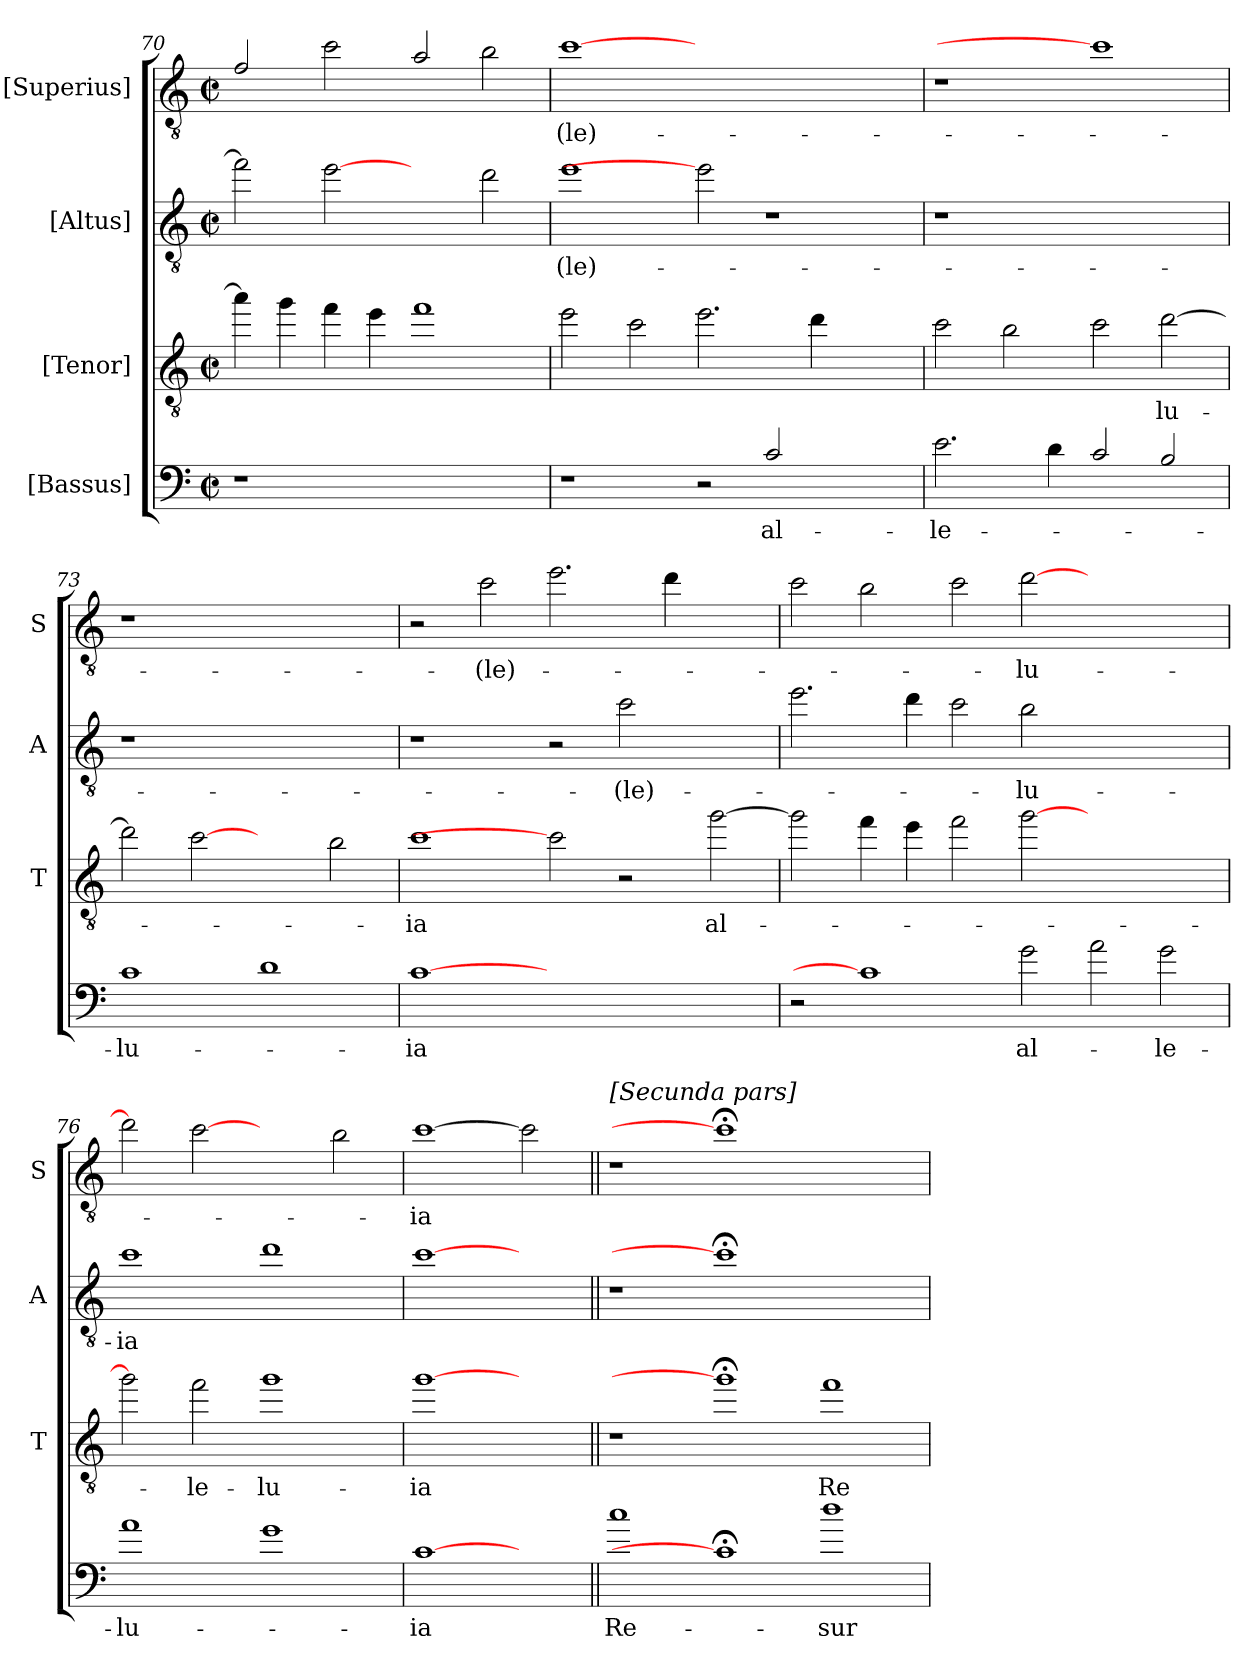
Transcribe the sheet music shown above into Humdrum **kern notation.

**kern	**text	**kern	**text	**kern	**text	**kern	**text
*part4	*part4	*part3	*part3	*part2	*part2	*part1	*part1
*staff4	*staff4	*staff3	*staff3	*staff2	*staff2	*staff1	*staff1
*I"[Bassus]	*	*I"[Tenor]	*	*I"[Altus]	*	*I"[Superius]	*
*	*	*I'T	*	*I'A	*	*I'S	*
*clefF4	*	*clefGv2	*	*clefGv2	*	*clefGv2	*
*ITrd7c12	*	*ITrd7c12	*	*ITrd7c12	*	*ITrd7c12	*
*k[]	*	*k[]	*	*k[]	*	*k[]	*
*C:	*	*C:	*	*C:	*	*C:	*
*M2/2	*	*M2/2	*	*M2/2	*	*M2/2	*
*met(c|)	*	*met(c|)	*	*met(c|)	*	*met(c|)	*
=70	=70	=70	=70	=70	=70	=70	=70
1r	.	4a\]	.	2f\]	.	2F/	.
.	.	4g\	.	.	.	.	.
.	.	4f\	.	[2e	.	2c\	.
.	.	4e\	.	.	.	.	.
1ryy	.	1f	.	2ryy	.	2A/	.
.	.	.	.	2d\	.	2B\	.
=71	=71	=71	=71	=71	=71	=71	=71
!	!	!	!	!	!LO:LY:b	!	!LO:LY:b
1r	.	2e\	.	1e	-(le)-	[1c	-(le)-
.	.	2c\	.	.	.	.	.
2r	.	2.e\	.	2e]	.	1.ryy	.
!	!LO:LY:b	!	!	!	!	!	!
2C/	al-	.	.	1r	.	.	.
.	.	4d\	.	.	.	.	.
2ryy	.	2ryy	.	.	.	.	.
=72	=72	=72	=72	=72	=72	=72	=72
!	!LO:LY:b	!	!	!	!	!	!
2.E\	-le-	2c\	.	1r	.	1r	.
.	.	2B\	.	.	.	.	.
4D\	.	.	.	.	.	.	.
2C/	.	2c\	.	1ryy	.	1c]	.
!	!	!	!LO:LY:b	!	!	!	!
2BB/	.	[2d\	-lu-	.	.	.	.
=73	=73	=73	=73	=73	=73	=73	=73
!	!LO:LY:b	!	!	!	!	!	!
1C	-lu-	2d\]	.	1r	.	1r	.
.	.	[2c	.	.	.	.	.
1D	.	2ryy	.	1ryy	.	1ryy	.
.	.	2B\	.	.	.	.	.
=74	=74	=74	=74	=74	=74	=74	=74
!	!LO:LY:b	!	!LO:LY:b	!	!	!	!
[1C	-ia	1c	-ia	1r	.	2r	.
!	!	!	!	!	!	!	!LO:LY:b
.	.	.	.	.	.	2c\	-(le)-
1.ryy	.	2c]	.	2r	.	2.e\	.
!	!	!	!	!	!LO:LY:b	!	!
.	.	2r	.	2c\	-(le)-	.	.
.	.	.	.	.	.	4d\	.
!	!	!	!LO:LY:b	!	!	!	!
.	.	[2g\	al-	2ryy	.	2ryy	.
=75	=75	=75	=75	=75	=75	=75	=75
2r	.	2g\]	.	2.e\	.	2c\	.
1C]	.	4f\	.	.	.	2B\	.
.	.	4e\	.	4d\	.	.	.
.	.	2f\	.	2c\	.	2c\	.
!	!LO:LY:b	!	!	!	!LO:LY:b	!	!LO:LY:b
2G\	al-	[2g\	.	2B\	-lu-	[2d\	-lu-
2A\	.	1ryy	.	1ryy	.	1ryy	.
!	!LO:LY:b	!	!	!	!	!	!
2G\	-le-	.	.	.	.	.	.
!!LO:LB:g=z
=76	=76	=76	=76	=76	=76	=76	=76
!	!LO:LY:b	!	!	!	!LO:LY:b	!	!
1A	-lu-	2g\]	.	1c	-ia	2d\]	.
!	!	!	!LO:LY:b	!	!	!	!
.	.	2f\	-le-	.	.	[2c	.
!	!	!	!LO:LY:b	!	!	!	!
1G	.	1g	-lu-	1d	.	2ryy	.
.	.	.	.	.	.	2B\	.
=77	=77	=77	=77	=77	=77	=77	=77
!	!LO:LY:b	!	!LO:LY:b	!	!	!	!LO:LY:b
[1C	-ia	[1g	-ia	[1c	.	[1c	-ia
2ryy	.	2ryy	.	2ryy	.	2c]	.
=78||	=78||	=78||	=78||	=78||	=78||	=78||	=78||
!	!	!	!	!	!	!LO:TX:a:B:t=[Secunda pars]	!
!	!LO:LY:b	!	!	!	!	!	!
1c	Re-	1r	.	1r	.	1r	.
1C;<]	.	1g;<]	.	1c;<]	.	1c;<]	.
!	!LO:LY:b	!	!LO:LY:b	!	!	!	!
1d	-sur-	1f	Re-	1ryy	.	1ryy	.
=	=	=	=	=	=	=	=
*-	*-	*-	*-	*-	*-	*-	*-
